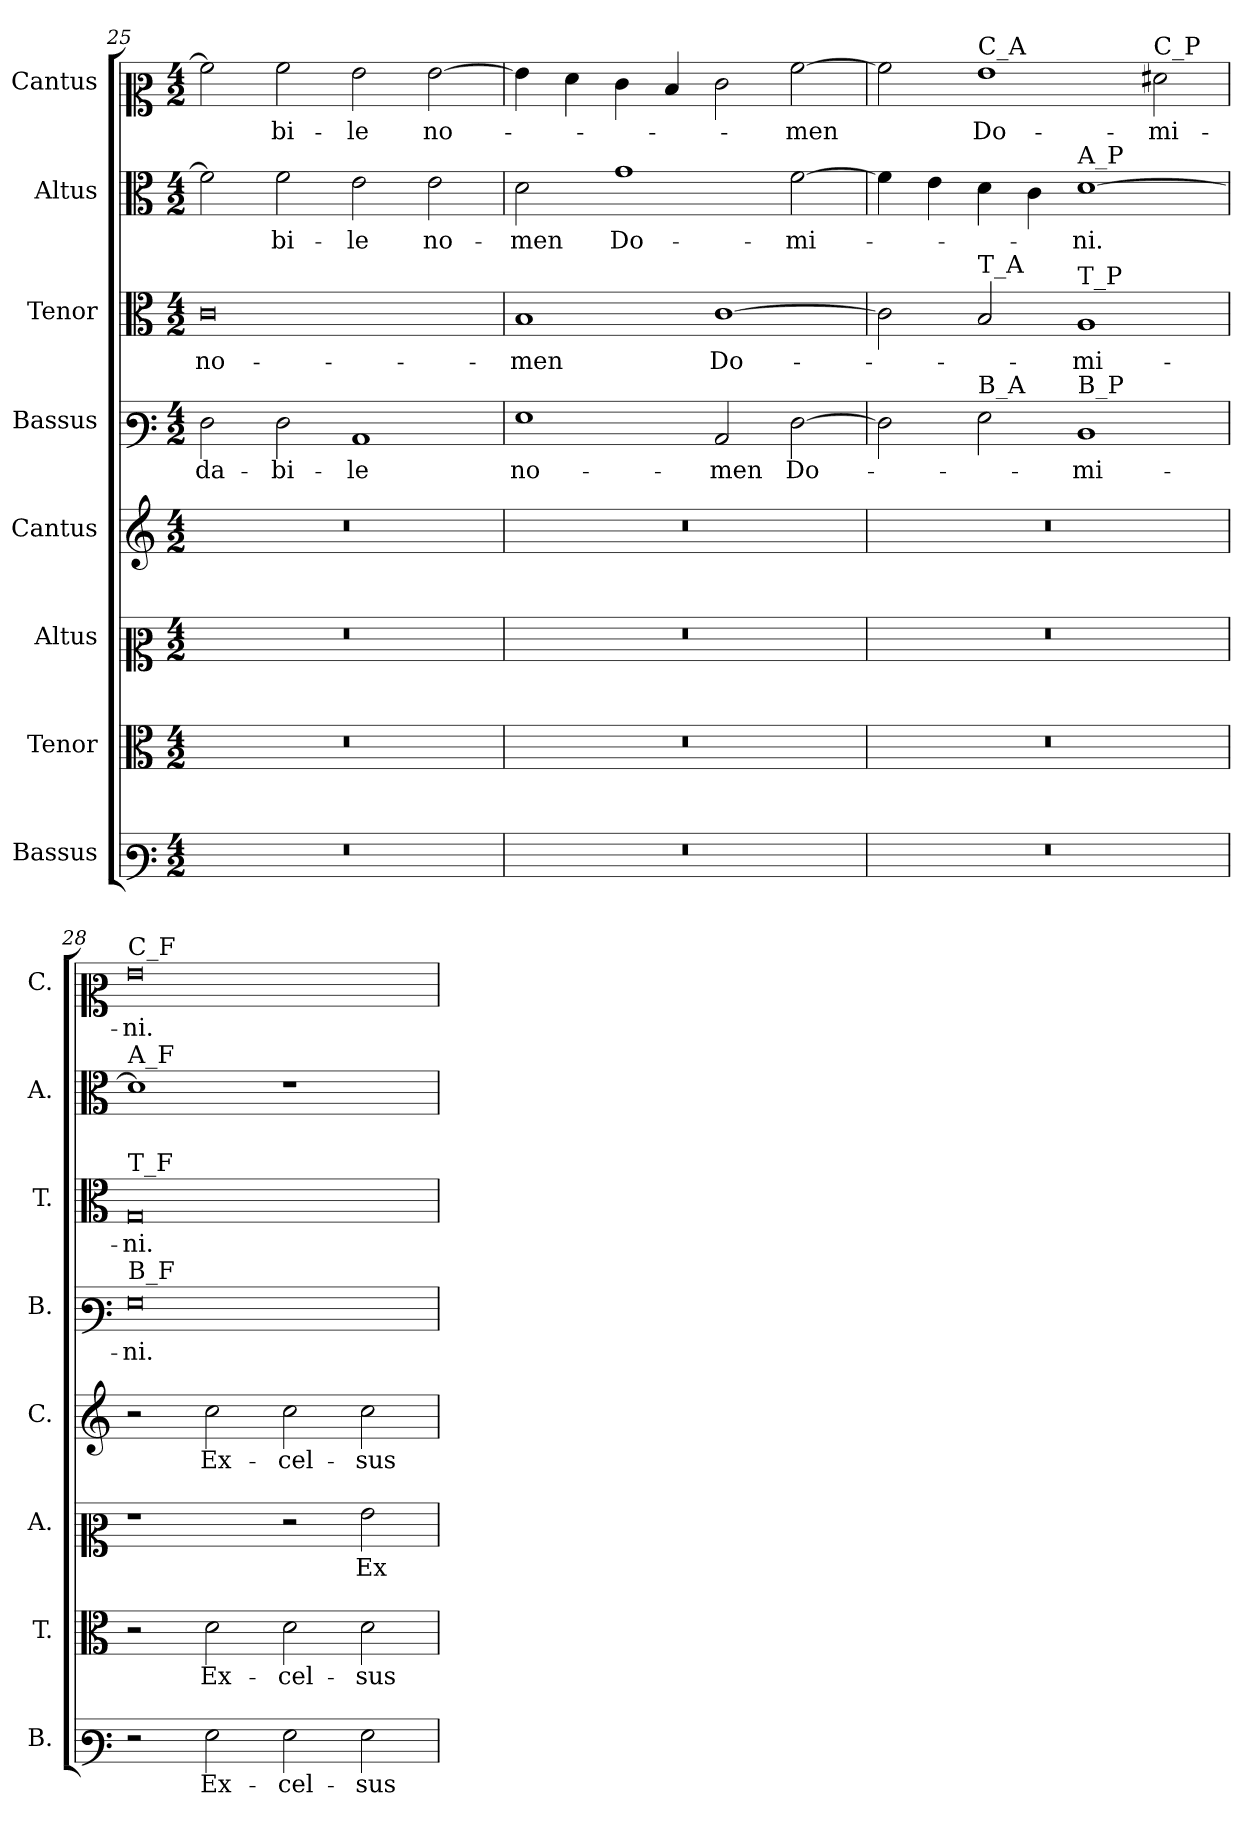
**kern	**text	**kern	**text	**kern	**text	**kern	**text	**kern	**text	**kern	**text	**kern	**text	**kern	**text
*part8	*part8	*part7	*part7	*part6	*part6	*part5	*part5	*part4	*part4	*part3	*part3	*part2	*part2	*part1	*part1
*staff8	*staff8	*staff7	*staff7	*staff6	*staff6	*staff5	*staff5	*staff4	*staff4	*staff3	*staff3	*staff2	*staff2	*staff1	*staff1
*I"Bassus	*	*I"Tenor	*	*I"Altus	*	*I"Cantus	*	*I"Bassus	*	*I"Tenor	*	*I"Altus	*	*I"Cantus	*
*I'B.	*	*I'T.	*	*I'A.	*	*I'C.	*	*I'B.	*	*I'T.	*	*I'A.	*	*I'C.	*
*clefF3	*	*clefC3	*	*clefC2	*	*clefG2	*	*clefF3	*	*clefC3	*	*clefC3	*	*clefC2	*
*k[]	*	*k[]	*	*k[]	*	*k[]	*	*k[]	*	*k[]	*	*k[]	*	*k[]	*
*M4/2	*	*M4/2	*	*M4/2	*	*M4/2	*	*M4/2	*	*M4/2	*	*M4/2	*	*M4/2	*
=25	=25	=25	=25	=25	=25	=25	=25	=25	=25	=25	=25	=25	=25	=25	=25
!LO:N:vis=1	!	!LO:N:vis=1	!	!LO:N:vis=1	!	!LO:N:vis=1	!	!	!	!	!	!	!	!	!
0r	.	0r	.	0r	.	0r	.	2F\	-da-	0c	no-	2f\]	.	2a\]	.
.	.	.	.	.	.	.	.	2F\	-bi-	.	.	2f\	-bi-	2a\	-bi-
.	.	.	.	.	.	.	.	1C	-le	.	.	2e\	-le	2g\	-le
.	.	.	.	.	.	.	.	.	.	.	.	2e\	no-	[2g\	no-
=26	=26	=26	=26	=26	=26	=26	=26	=26	=26	=26	=26	=26	=26	=26	=26
!LO:N:vis=1	!	!LO:N:vis=1	!	!LO:N:vis=1	!	!LO:N:vis=1	!	!	!	!	!	!	!	!	!
0r	.	0r	.	0r	.	0r	.	1G	no-	1B	-men	2d\	-men	4g\]	.
.	.	.	.	.	.	.	.	.	.	.	.	.	.	4f\	.
.	.	.	.	.	.	.	.	.	.	.	.	1g	Do-	4e\	.
.	.	.	.	.	.	.	.	.	.	.	.	.	.	4d/	.
.	.	.	.	.	.	.	.	2C/	-men	[1c	Do-	.	.	2e\	.
.	.	.	.	.	.	.	.	[2F\	Do-	.	.	[2f\	-mi-	[2a\	men
!!LO:PB:g=z
=27	=27	=27	=27	=27	=27	=27	=27	=27	=27	=27	=27	=27	=27	=27	=27
!LO:N:vis=1	!	!LO:N:vis=1	!	!LO:N:vis=1	!	!LO:N:vis=1	!	!	!	!	!	!	!	!	!
0r	.	0r	.	0r	.	0r	.	2F\]	.	2c\]	.	4f\]	.	2a\]	.
.	.	.	.	.	.	.	.	.	.	.	.	4e\	.	.	.
!	!	!	!	!	!	!	!	!	!	!	!	!	!	!LO:TX:a:t=C_A	!
!	!	!	!	!	!	!	!	!	!	!LO:TX:a:t=T_A	!	!	!	!	!
!	!	!	!	!	!	!	!	!LO:TX:a:t=B_A	!	!	!	!	!	!	!
.	.	.	.	.	.	.	.	2G\	.	2B/	.	4d\	.	1g	Do-
.	.	.	.	.	.	.	.	.	.	.	.	4c\	.	.	.
!	!	!	!	!	!	!	!	!	!	!	!	!LO:TX:a:t=A_P	!	!	!
!	!	!	!	!	!	!	!	!	!	!LO:TX:a:t=T_P	!	!	!	!	!
!	!	!	!	!	!	!	!	!LO:TX:a:t=B_P	!	!	!	!	!	!	!
.	.	.	.	.	.	.	.	1D	-mi-	1A	-mi-	[1d	-ni.	.	.
!	!	!	!	!	!	!	!	!	!	!	!	!	!	!LO:TX:a:t=C_P	!
.	.	.	.	.	.	.	.	.	.	.	.	.	.	2f#X\	-mi-
!!LO:PB:g=z
=28	=28	=28	=28	=28	=28	=28	=28	=28	=28	=28	=28	=28	=28	=28	=28
!	!	!	!	!	!	!	!	!	!	!	!	!	!	!LO:TX:a:t=C_F	!
!	!	!	!	!	!	!	!	!	!	!	!	!LO:TX:a:t=A_F	!	!	!
!	!	!	!	!	!	!	!	!	!	!LO:TX:a:t=T_F	!	!	!	!	!
!	!	!	!	!	!	!	!	!LO:TX:a:t=B_F	!	!	!	!	!	!	!
2r	.	2r	.	1r	.	2r	.	0G	-ni.	0G	-ni.	1d]	.	0g	-ni.
2G\	Ex-	2d\	Ex-	.	.	2cc\	Ex-	.	.	.	.	.	.	.	.
2G\	-cel-	2d\	-cel-	2r	.	2cc\	-cel-	.	.	.	.	1r	.	.	.
2G\	-sus	2d\	-sus	2g\	Ex-	2cc\	-sus	.	.	.	.	.	.	.	.
=	=	=	=	=	=	=	=	=	=	=	=	=	=	=	=
*-	*-	*-	*-	*-	*-	*-	*-	*-	*-	*-	*-	*-	*-	*-	*-
